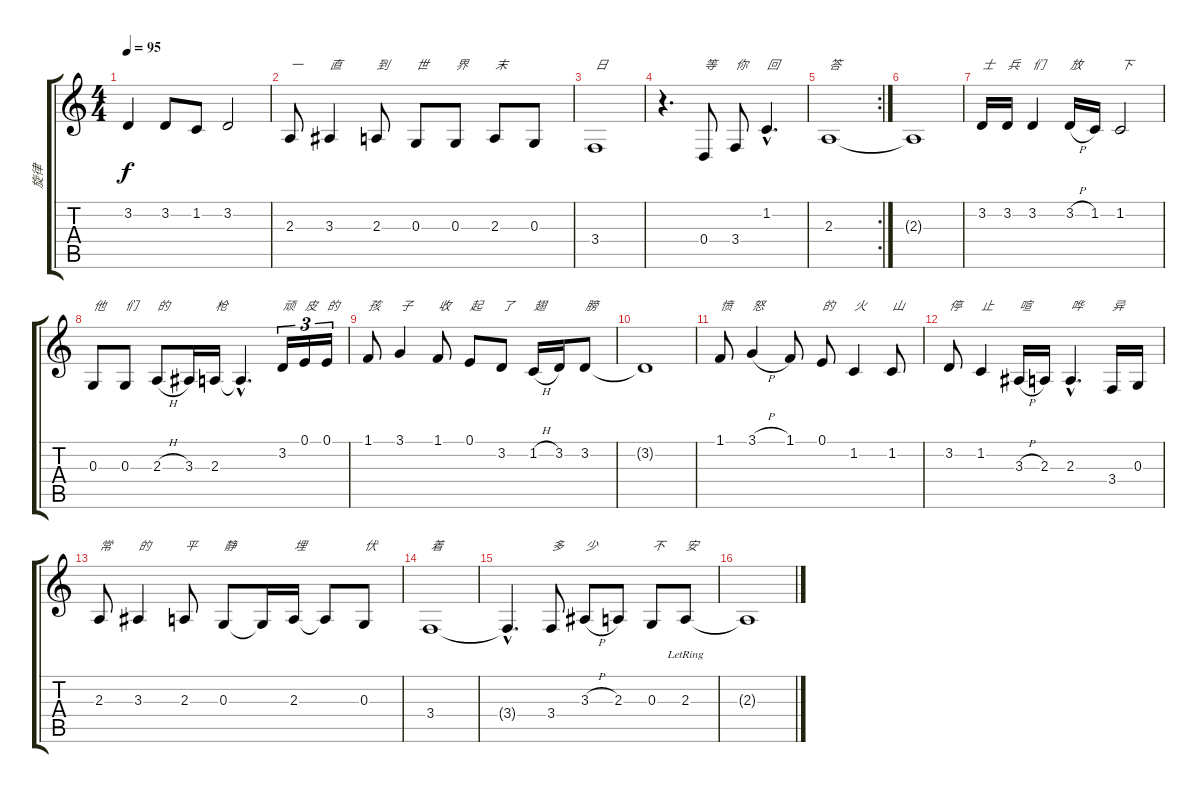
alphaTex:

\track ("旋律" "旋律") {instrument sopranosax}
\staff {score tabs}
\tuning (E4 B3 G3 D3 A2 E2) {hide}
\ts (4 4)
\tempo 95
\clef g2
\ks c
3.2.4{dy f} 3.2.8 1.2.8 3.2.2 |
2.3.8{txt "一"} 3.3.4{txt "直"} 2.3.8{txt "到"} 0.3.8{txt "世"} 0.3.8{txt "界"} 2.3.8{txt "末"} 0.3.8 |
3.4.1{txt "日"} |
r.4{d} 0.4.8{txt "等"} 3.4.8{txt "你"} 1.2{hac}.4{d txt "回"} |
\rc 2
2.3.1{txt "答"} |
2.3{t}.1 |
3.2.16{txt "士"} 3.2.16{txt "兵"} 3.2.4{txt "们"} 3.2{h}.16{txt "放"} 1.2.16 1.2.2{txt "下"} |
0.3.8{txt "他"} 0.3.8{txt "们"} 2.3{h}.8{txt "的"} 3.3.16 2.3.16{txt "枪"} 2.3{hac t}.4{d} 3.2.16{tu (3 2) txt "顽"} 0.1.16{tu (3 2) txt "皮"} 0.1.16{tu (3 2) txt "的"} |
1.1.8{txt "孩"} 3.1.4{txt "子"} 1.1.8{txt "收"} 0.1.8{txt "起"} 3.2.8{txt "了"} 1.2{h}.16{txt "翅"} 3.2.16 3.2.8{txt "膀"} |
3.2{t}.1 |
1.1.8{txt "愤"} 3.1{h}.4{txt "怒"} 1.1.8 0.1.8{txt "的"} 1.2.4{txt "火"} 1.2.8{txt "山"} |
3.2.8{txt "停"} 1.2.4{txt "止"} 3.3{h}.16{txt "喧"} 2.3.16 2.3{hac}.4{d txt "哗"} 3.4.16{txt "异"} 0.3.16 |
2.3.8{txt "常"} 3.3.4{txt "的"} 2.3.8{txt "平"} 0.3.8{txt "静"} 0.3{t}.16 2.3.16{txt "埋"} 2.3{t}.8 0.3.8{txt "伏"} |
3.4.1{txt "着"} |
3.4{hac t}.4{d} 3.4.8{txt "多"} 3.3{h}.8{txt "少"} 2.3.8 0.3.8{txt "不"} 2.3{lr}.8{txt "安"} |
2.3{t}.1
